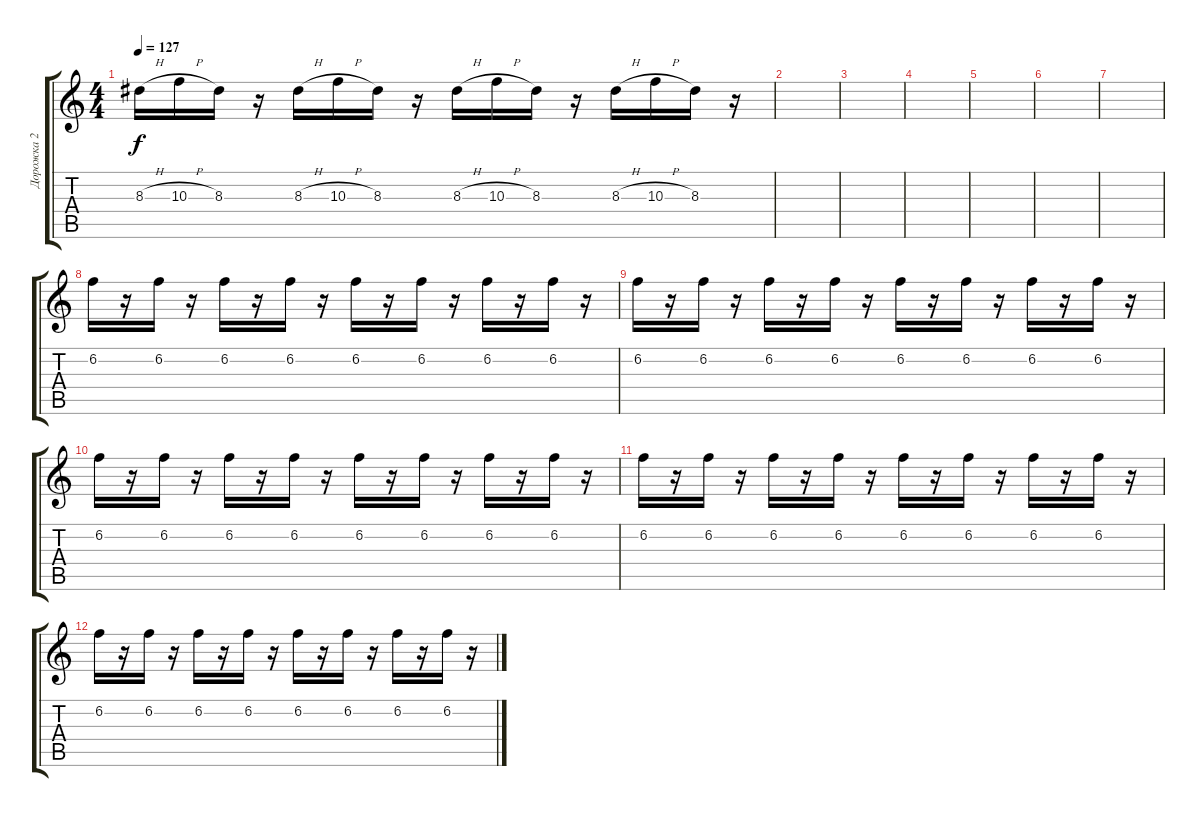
\track ("Дорожка 2" "Дорожка 2") {instrument distortionguitar}
\staff {score tabs}
\tuning (E4 B3 G3 D3 A2 E2) {hide}
\ts (4 4)
\tempo 127
\clef g2
\ks c
8.3{h}.16{dy f} 10.3{h}.16 8.3.16 r.16 8.3{h}.16 10.3{h}.16 8.3.16 r.16 8.3{h}.16 10.3{h}.16 8.3.16 r.16 8.3{h}.16 10.3{h}.16 8.3.16 r.16 |
|
|
|
|
|
|
6.2.16 r.16 6.2.16 r.16 6.2.16 r.16 6.2.16 r.16 6.2.16 r.16 6.2.16 r.16 6.2.16 r.16 6.2.16 r.16 |
6.2.16 r.16 6.2.16 r.16 6.2.16 r.16 6.2.16 r.16 6.2.16 r.16 6.2.16 r.16 6.2.16 r.16 6.2.16 r.16 |
6.2.16 r.16 6.2.16 r.16 6.2.16 r.16 6.2.16 r.16 6.2.16 r.16 6.2.16 r.16 6.2.16 r.16 6.2.16 r.16 |
6.2.16 r.16 6.2.16 r.16 6.2.16 r.16 6.2.16 r.16 6.2.16 r.16 6.2.16 r.16 6.2.16 r.16 6.2.16 r.16 |
6.2.16 r.16 6.2.16 r.16 6.2.16 r.16 6.2.16 r.16 6.2.16 r.16 6.2.16 r.16 6.2.16 r.16 6.2.16 r.16
